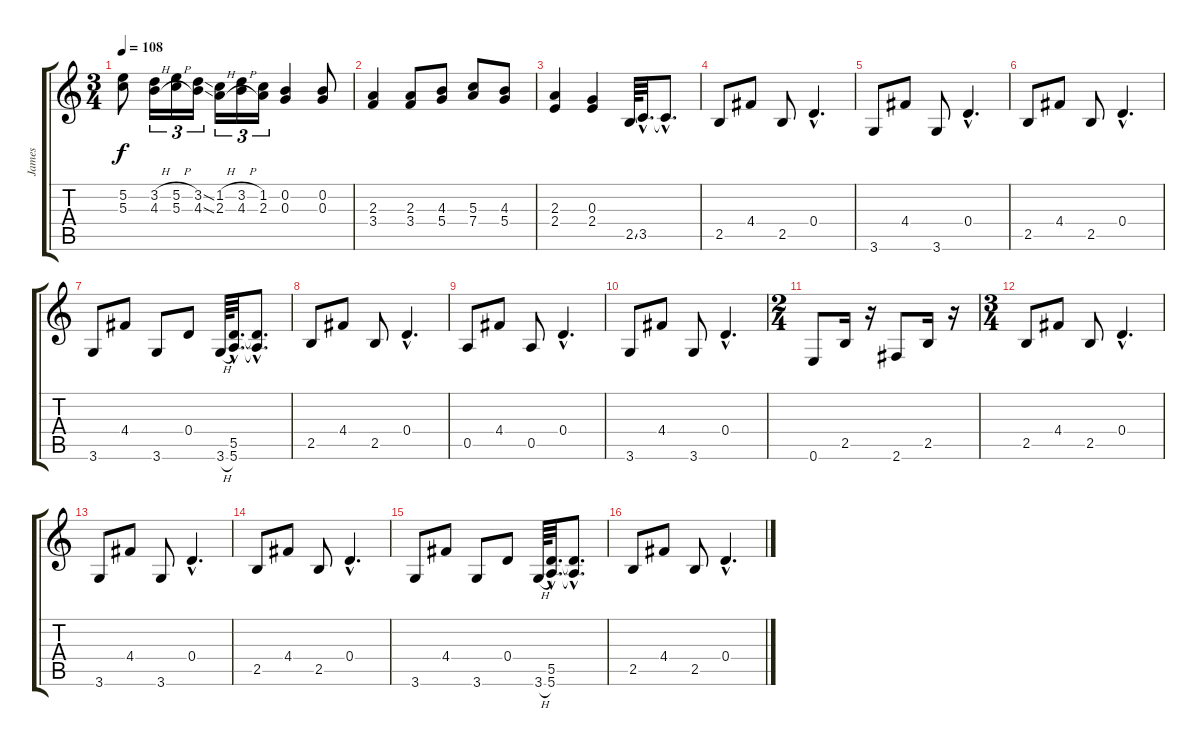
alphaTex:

\track ("James" "James") {instrument electricguitarclean}
\staff {score tabs}
\tuning (E4 B3 G3 D3 A2 E2) {hide}
\ts (3 4)
\tempo 108
\clef g2
\ks c
(5.2 5.3).8{dy f} (3.2{h} 4.3{h}).16{tu (3 2)} (5.2{h} 5.3{h}).16{tu (3 2)} (3.2{ss} 4.3{ss}).16{tu (3 2)} (1.2{h} 2.3{h}).16{tu (3 2)} (3.2{h} 4.3{h}).16{tu (3 2)} (1.2 2.3).16{tu (3 2)} (0.2 0.3).4 (0.2 0.3).8 |
(2.3 3.4).4 (2.3 3.4).8 (4.3 5.4).8 (5.3 7.4).8 (4.3 5.4).8 |
(2.3 2.4).4 (0.3 2.4).4 2.5{ss}.64 3.5{hac}.32{d} 3.5{hac t}.8{d} |
2.5.8 4.4.8 2.5.8 0.4{hac}.4{d} |
3.6.8 4.4.8 3.6.8 0.4{hac}.4{d} |
2.5.8 4.4.8 2.5.8 0.4{hac}.4{d} |
3.6.8 4.4.8 3.6.8 0.4.8 3.6{h}.64 (5.5{hac} 5.6{hac}).32{d} (5.5{hac t} 5.6{hac t}).8{d} |
2.5.8 4.4.8 2.5.8 0.4{hac}.4{d} |
0.5.8 4.4.8 0.5.8 0.4{hac}.4{d} |
3.6.8 4.4.8 3.6.8 0.4{hac}.4{d} |
\ts (2 4)
0.6.8 2.5.16 r.16 2.6.8 2.5.16 r.16 |
\ts (3 4)
2.5.8 4.4.8 2.5.8 0.4{hac}.4{d} |
3.6.8 4.4.8 3.6.8 0.4{hac}.4{d} |
2.5.8 4.4.8 2.5.8 0.4{hac}.4{d} |
3.6.8 4.4.8 3.6.8 0.4.8 3.6{h}.64 (5.5{hac} 5.6{hac}).32{d} (5.5{hac t} 5.6{hac t}).8{d} |
2.5.8 4.4.8 2.5.8 0.4{hac}.4{d}
